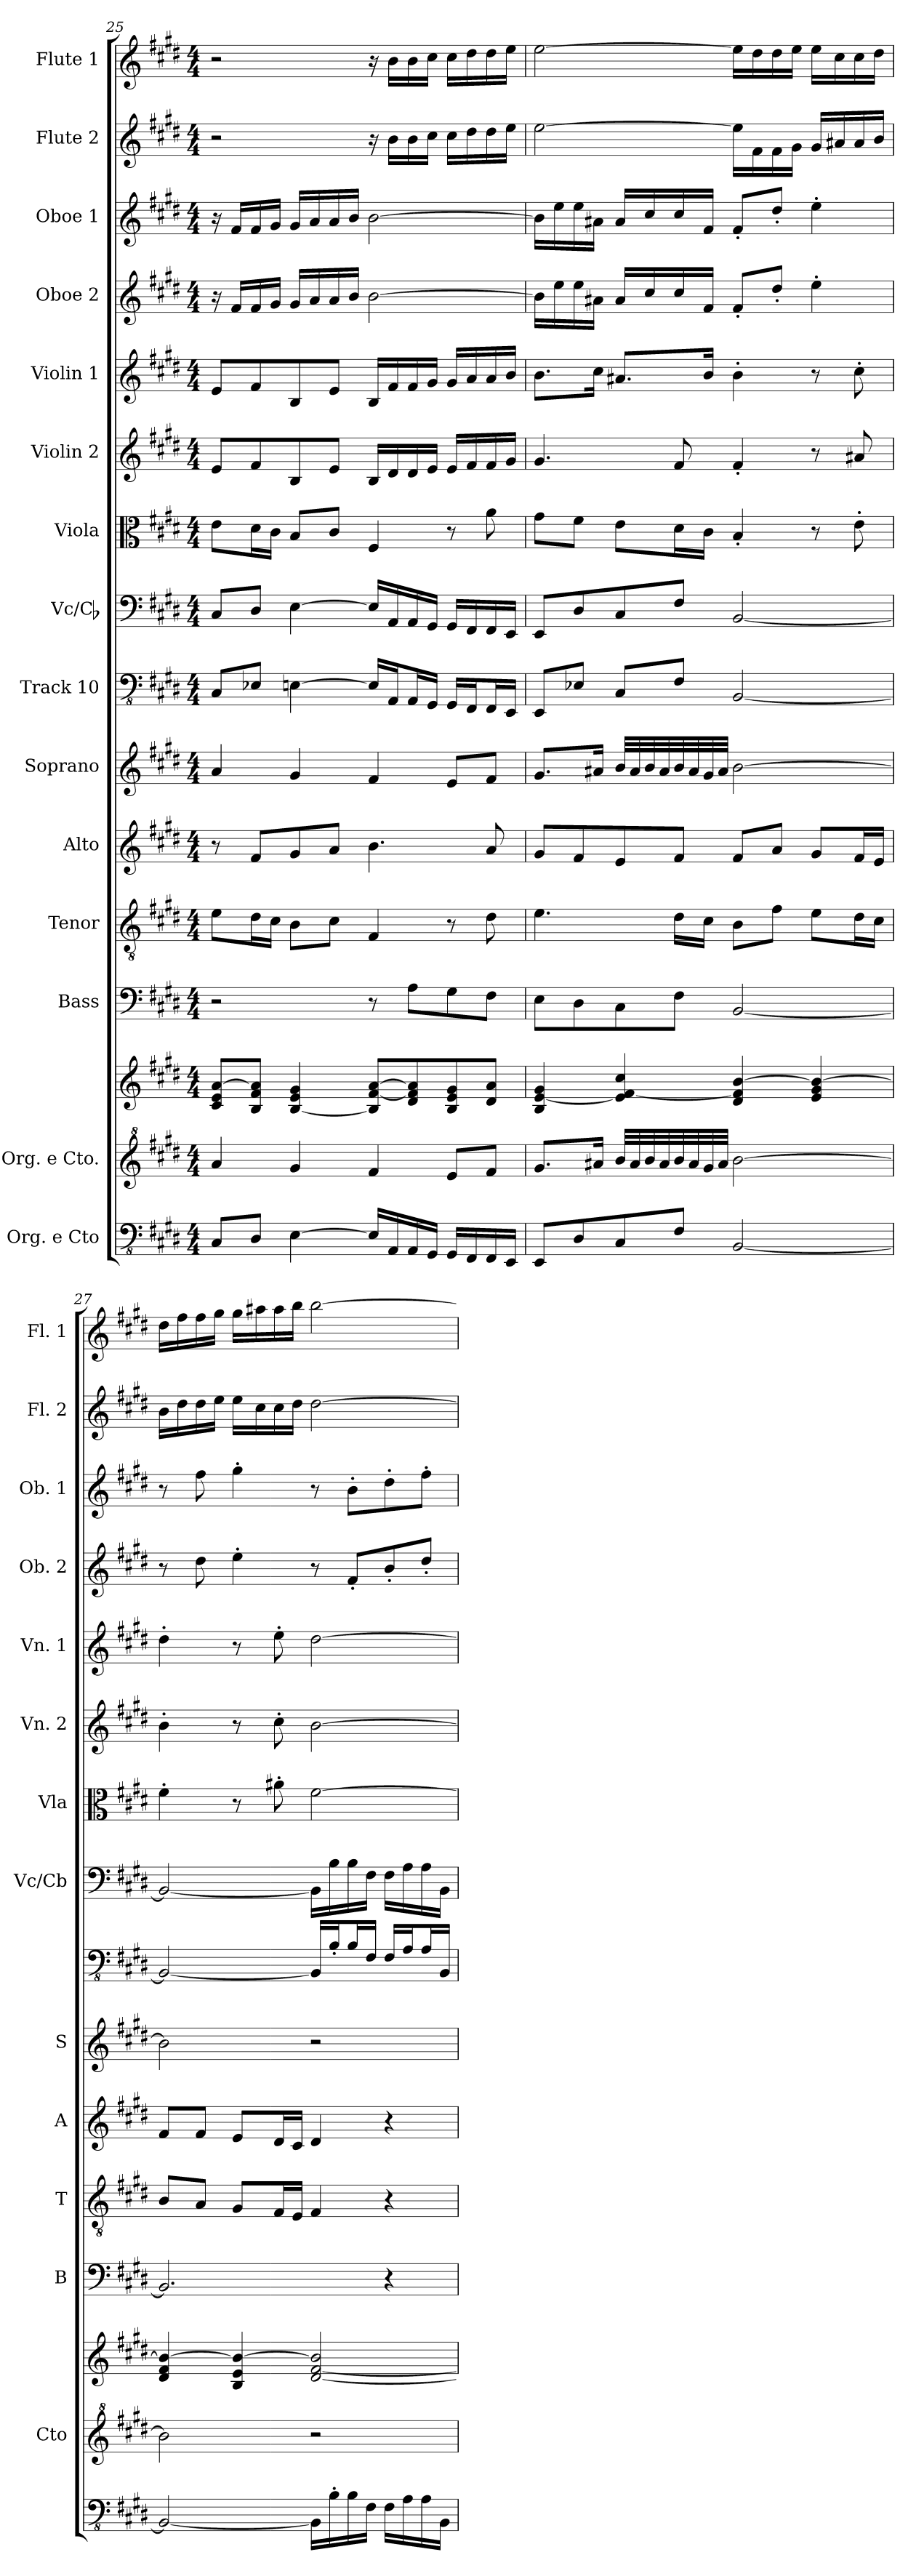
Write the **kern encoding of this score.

**kern	**kern	**kern	**kern	**kern	**kern	**kern	**kern	**kern	**kern	**kern	**kern	**kern	**kern	**kern	**kern
*part15	*part14	*part14	*part13	*part12	*part11	*part10	*part9	*part8	*part7	*part6	*part5	*part4	*part3	*part2	*part1
*staff16	*staff15	*staff14	*staff13	*staff12	*staff11	*staff10	*staff9	*staff8	*staff7	*staff6	*staff5	*staff4	*staff3	*staff2	*staff1
*I"Org. e Cto	*I"Org. e Cto.	*	*I"Bass	*I"Tenor	*I"Alto	*I"Soprano	*I"Track 10	*I"Vc/Cb	*I"Viola	*I"Violin 2	*I"Violin 1	*I"Oboe 2	*I"Oboe 1	*I"Flute 2	*I"Flute 1
*	*I'Cto	*	*I'B	*I'T	*I'A	*I'S	*	*I'Vc/Cb	*I'Vla	*I'Vn. 2	*I'Vn. 1	*I'Ob. 2	*I'Ob. 1	*I'Fl. 2	*I'Fl. 1
*clefFv4	*clefG^2	*clefG2	*clefF4	*clefGv2	*clefG2	*clefG2	*clefFv4	*clefF4	*clefC3	*clefG2	*clefG2	*clefG2	*clefG2	*clefG2	*clefG2
*k[f#c#g#d#]	*k[f#c#g#d#]	*k[f#c#g#d#]	*k[f#c#g#d#]	*k[f#c#g#d#]	*k[f#c#g#d#]	*k[f#c#g#d#]	*k[f#c#g#d#]	*k[f#c#g#d#]	*k[f#c#g#d#]	*k[f#c#g#d#]	*k[f#c#g#d#]	*k[f#c#g#d#]	*k[f#c#g#d#]	*k[f#c#g#d#]	*k[f#c#g#d#]
*M4/4	*M4/4	*M4/4	*M4/4	*M4/4	*M4/4	*M4/4	*M4/4	*M4/4	*M4/4	*M4/4	*M4/4	*M4/4	*M4/4	*M4/4	*M4/4
=25	=25	=25	=25	=25	=25	=25	=25	=25	=25	=25	=25	=25	=25	=25	=25
8CC#/L	4aa/	8c#/ 8e/ [8a/L	2r	8e\L	8r	4a/	8CC#/L	8C#/L	8e\L	8e/L	8e/L	16r	16r	2r	2r
.	.	.	.	.	.	.	.	.	.	.	.	16f#/LL	16f#/LL	.	.
8DD#/J	.	8B/ 8f#/ 8a/]J	.	16d#\L	8f#/L	.	8EE-X/J	8D#/J	16d#\L	8f#/	8f#/	16f#/	16f#/	.	.
.	.	.	.	16c#\JJ	.	.	.	.	16c#\JJ	.	.	16g#/JJ	16g#/JJ	.	.
[4EE\	4gg#/	[4B/ 4e/ 4g#/	.	8B\L	8g#/	4g#/	[4EEn\	[4E\	8B/L	8B/	8B/	16g#/LL	16g#/LL	.	.
.	.	.	.	.	.	.	.	.	.	.	.	16a/	16a/	.	.
.	.	.	.	8c#\J	8a/J	.	.	.	8c#/J	8e/J	8e/J	16a/	16a/	.	.
.	.	.	.	.	.	.	.	.	.	.	.	16b/JJ	16b/JJ	.	.
16EE/LL]	4ff#/	8B/] [8f#/ [8a/L	8r	4F#/	4.b\	4f#/	16EE/LL]	16E/LL]	4F#/	16B/LL	16B/LL	[2b\	[2b\	16r	16r
16AAA/	.	.	.	.	.	.	16AAA/J	16AA/	.	16d#/	16f#/	.	.	16b\LL	16b\LL
16AAA/	.	8d#/ 8f#/] 8a/]	8A\L	.	.	.	16AAA/L	16AA/	.	16d#/	16f#/	.	.	16b\	16b\
16GGG#/JJ	.	.	.	.	.	.	16GGG#/JJ	16GG#/JJ	.	16e/JJ	16g#/JJ	.	.	16cc#\JJ	16cc#\JJ
16GGG#/LL	8ee/L	8B/ 8e/ 8g#/	8G#\	8r	.	8e/L	16GGG#/LL	16GG#/LL	8r	16e/LL	16g#/LL	.	.	16cc#\LL	16cc#\LL
16FFF#/	.	.	.	.	.	.	16FFF#/J	16FF#/	.	16f#/	16a/	.	.	16dd#\	16dd#\
16FFF#/	8ff#/J	8d#/ 8a/J	8F#\J	8d#\	8a/	8f#/J	16FFF#/L	16FF#/	8a\	16f#/	16a/	.	.	16dd#\	16dd#\
16EEE/JJ	.	.	.	.	.	.	16EEE/JJ	16EE/JJ	.	16g#/JJ	16b/JJ	.	.	16ee\JJ	16ee\JJ
!!LO:PB:g=z
=26	=26	=26	=26	=26	=26	=26	=26	=26	=26	=26	=26	=26	=26	=26	=26
8EEE/L	8.gg#/L	4B/ [4e/ 4g#/	8E\L	4.e\	8g#/L	8.g#/L	8EEE/L	8EE/L	8g#\L	4.g#/	8.b\L	16b\LL]	16b\LL]	[2ee\	[2ee\
.	.	.	.	.	.	.	.	.	.	.	.	16ee\	16ee\	.	.
8DD#/	.	.	8D#\	.	8f#/	.	8EE-X/J	8D#/	8f#\J	.	.	16ee\	16ee\	.	.
.	16aa#X/Jk	.	.	.	.	16a#X/Jk	.	.	.	.	16cc#\Jk	16a#X\JJ	16a#X\JJ	.	.
8CC#/	32bb/LLL	4e/] [4f#/ 4cc#/	8C#\	.	8e/	32b/LLL	8CC#/L	8C#/	8e\L	.	8.a#X/L	16a#/LL	16a#/LL	.	.
.	32aa#/	.	.	.	.	32a#/	.	.	.	.	.	.	.	.	.
.	32bb/	.	.	.	.	32b/	.	.	.	.	.	16cc#/	16cc#/	.	.
.	32aa#/	.	.	.	.	32a#/	.	.	.	.	.	.	.	.	.
8FF#/J	32bb/	.	8F#\J	16d#\LL	8f#/J	32b/	8FF#/J	8F#/J	16d#\L	8f#/	.	16cc#/	16cc#/	.	.
.	32aa#/	.	.	.	.	32a#/	.	.	.	.	.	.	.	.	.
.	32gg#/	.	.	16c#\JJ	.	32g#/	.	.	16c#\JJ	.	16b/Jk	16f#/JJ	16f#/JJ	.	.
.	32aa#/JJJ	.	.	.	.	32a#/JJJ	.	.	.	.	.	.	.	.	.
[2BBB/	[2bb\	4d#/ 4f#/] [4b/	[2BB/	8B\L	8f#/L	[2b\	[2BBB/	[2BB/	4B'/	4f#'/	4b'\	8f#'/L	8f#'/L	16ee\LL]	16ee\LL]
.	.	.	.	.	.	.	.	.	.	.	.	.	.	16f#\	16dd#\
.	.	.	.	8f#\J	8a/J	.	.	.	.	.	.	8dd#'/J	8dd#'/J	16f#\	16dd#\
.	.	.	.	.	.	.	.	.	.	.	.	.	.	16g#\JJ	16ee\JJ
.	.	4e/ 4g#/ 4b/_	.	8e\L	8g#/L	.	.	.	8r	8r	8r	4ee'\	4ee'\	16g#/LL	16ee\LL
.	.	.	.	.	.	.	.	.	.	.	.	.	.	16a#X/	16cc#\
.	.	.	.	16d#\L	16f#/L	.	.	.	8e'\	8a#X/	8cc#'\	.	.	16a#/	16cc#\
.	.	.	.	16c#\JJ	16e/JJ	.	.	.	.	.	.	.	.	16b/JJ	16dd#\JJ
=27	=27	=27	=27	=27	=27	=27	=27	=27	=27	=27	=27	=27	=27	=27	=27
2BBB/_	2bb\]	4d#/ 4f#/ 4b/_	2.BB/]	8B/L	8f#/L	2b\]	2BBB/_	2BB/_	4f#'\	4b'\	4dd#'\	8r	8r	16b\LL	16dd#\LL
.	.	.	.	.	.	.	.	.	.	.	.	.	.	16dd#\	16ff#\
.	.	.	.	8A/J	8f#/J	.	.	.	.	.	.	8dd#\	8ff#\	16dd#\	16ff#\
.	.	.	.	.	.	.	.	.	.	.	.	.	.	16ee\JJ	16gg#\JJ
.	.	4B/ 4e/ 4b/_	.	8G#/L	8e/L	.	.	.	8r	8r	8r	4ee'\	4gg#'\	16ee\LL	16gg#\LL
.	.	.	.	.	.	.	.	.	.	.	.	.	.	16cc#\	16aa#X\
.	.	.	.	16F#/L	16d#/L	.	.	.	8a#X'\	8cc#'\	8ee'\	.	.	16cc#\	16aa#\
.	.	.	.	16E/JJ	16c#/JJ	.	.	.	.	.	.	.	.	16dd#\JJ	16bb\JJ
16BBB\LL]	2r	[2d#/ [2f#/ 2b/]	.	4F#/	4d#/	2r	16BBB/LL]	16BB\LL]	[2f#\	[2b\	[2dd#\	8r	8r	[2dd#\	[2bb\
16BB'\	.	.	.	.	.	.	16BB'/J	16B\	.	.	.	.	.	.	.
16BB\	.	.	.	.	.	.	16BB/L	16B\	.	.	.	8f#'/L	8b'\L	.	.
16FF#\JJ	.	.	.	.	.	.	16FF#/JJ	16F#\JJ	.	.	.	.	.	.	.
16FF#\LL	.	.	4r	4r	4r	.	16FF#/LL	16F#\LL	.	.	.	8b'/	8dd#'\	.	.
16AA\	.	.	.	.	.	.	16AA/J	16A\	.	.	.	.	.	.	.
16AA\	.	.	.	.	.	.	16AA/L	16A\	.	.	.	8dd#'/J	8ff#'\J	.	.
16BBB\JJ	.	.	.	.	.	.	16BBB/JJ	16BB\JJ	.	.	.	.	.	.	.
=	=	=	=	=	=	=	=	=	=	=	=	=	=	=	=
*-	*-	*-	*-	*-	*-	*-	*-	*-	*-	*-	*-	*-	*-	*-	*-
